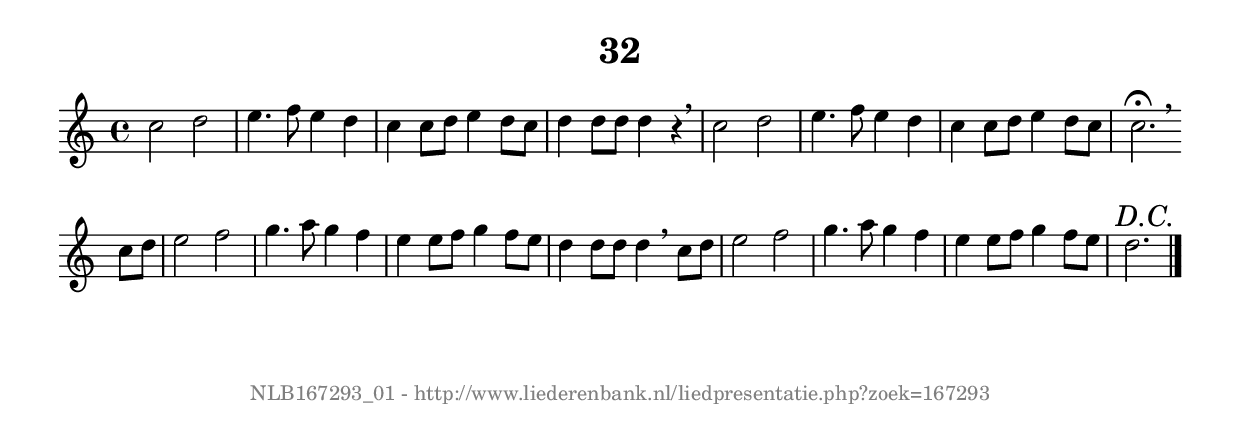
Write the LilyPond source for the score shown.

%
% produced by wce2krn 1.64 (7 June 2014)
%
\version"2.16"
#(append! paper-alist '(("long" . (cons (* 210 mm) (* 2000 mm)))))
#(set-default-paper-size "long")
sb = {\breathe}
mBreak = {\breathe }
bBreak = {\breathe }
x = {\once\override NoteHead #'style = #'cross }
gl=\glissando
itime={\override Staff.TimeSignature #'stencil = ##f }
ficta = {\once\set suggestAccidentals = ##t}
fine = {\once\override Score.RehearsalMark #'self-alignment-X = #1 \mark \markup {\italic{Fine}}}
dc = {\once\override Score.RehearsalMark #'self-alignment-X = #1 \mark \markup {\italic{D.C.}}}
dcf = {\once\override Score.RehearsalMark #'self-alignment-X = #1 \mark \markup {\italic{D.C. al Fine}}}
dcc = {\once\override Score.RehearsalMark #'self-alignment-X = #1 \mark \markup {\italic{D.C. al Coda}}}
ds = {\once\override Score.RehearsalMark #'self-alignment-X = #1 \mark \markup {\italic{D.S.}}}
dsf = {\once\override Score.RehearsalMark #'self-alignment-X = #1 \mark \markup {\italic{D.S. al Fine}}}
dsc = {\once\override Score.RehearsalMark #'self-alignment-X = #1 \mark \markup {\italic{D.S. al Coda}}}
pv = {\set Score.repeatCommands = #'((volta "1"))}
sv = {\set Score.repeatCommands = #'((volta "2"))}
tv = {\set Score.repeatCommands = #'((volta "3"))}
qv = {\set Score.repeatCommands = #'((volta "4"))}
xv = {\set Score.repeatCommands = #'((volta #f))}
\header{ tagline = ""
title = "32"
}
\score {{
\key c \major
\relative g'
{
\set melismaBusyProperties = #'()
\time 4/4
\tempo 4=120
\override Score.MetronomeMark #'transparent = ##t
\override Score.RehearsalMark #'break-visibility = #(vector #t #t #f)
c2 d e4. f8 e4 d c c8 d e4 d8 c d4 d8 d d4 r4 \sb c2 d e4. f8 e4 d c c8 d e4 d8 c c2.^\fermata \bar ":|:" \bBreak
c8 d e2 f g4.a8 g4 f e e8 f g4 f8 e d4 d8 d d4 \sb c8 d e2 f g4. a8 g4 f e e8 f g4 f8 e d2.\dc \bar "|."
 }}
 \midi { }
 \layout {
            indent = 0.0\cm
}
}
\markup { \vspace #0 } \markup { \with-color #grey \fill-line { \center-column { \smaller "NLB167293_01 - http://www.liederenbank.nl/liedpresentatie.php?zoek=167293" } } }
